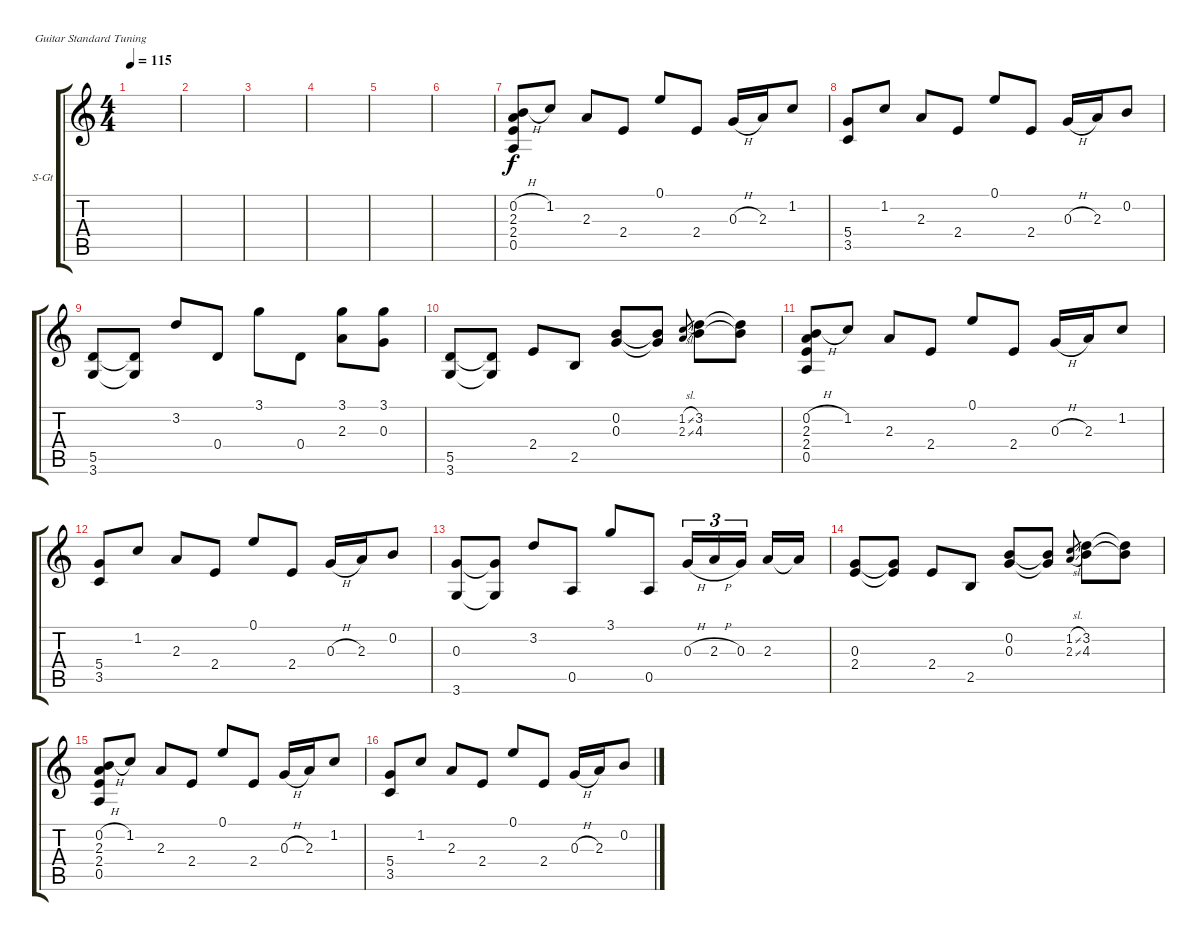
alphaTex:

\defaultSystemsLayout 4
\bracketExtendMode groupsimilarinstruments
\firstSystemTrackNameOrientation horizontal
\otherSystemsTrackNameOrientation horizontal
\track ("Steel Guitar" "S-Gt") {instrument acousticguitarsteel}
\staff {score tabs}
\tuning (E4 B3 G3 D3 A2 E2)
\ts (4 4)
\tempo 115
\clef g2
\ks c
|
|
|
|
|
|
(0.5 2.4 2.3 0.2{h}).8{dy f} 1.2.8 2.3.8 2.4.8 0.1.8 2.4.8 0.3{h}.16 2.3.16 1.2.8 |
(3.5 5.4).8 1.2.8 2.3.8 2.4.8 0.1.8 2.4.8 0.3{h}.16 2.3.16 0.2.8 |
(3.6 5.5).8 (3.6{t} 5.5{t}).8 3.2.8 0.4.8 3.1.8 0.4.8 (3.1 2.3).8 (0.3 3.1).8 |
(3.6 5.5).8 (3.6{t} 5.5{t}).8 2.4.8 2.5.8 (0.3 0.2).8 (0.3{t} 0.2{t}).8 (2.3{sl} 1.2{sl}).8{gr} (4.3 3.2).8 (4.3{t} 3.2{t}).8 |
(0.5 2.4 2.3 0.2{h}).8 1.2.8 2.3.8 2.4.8 0.1.8 2.4.8 0.3{h}.16 2.3.16 1.2.8 |
(3.5 5.4).8 1.2.8 2.3.8 2.4.8 0.1.8 2.4.8 0.3{h}.16 2.3.16 0.2.8 |
(0.3 3.6).8 (3.6{t} 0.3{t}).8 3.2.8 0.5.8 3.1.8 0.5.8 0.3{h}.16{tu (3 2)} 2.3{h}.16{tu (3 2)} 0.3.16{tu (3 2)} 2.3.16 2.3{t}.16 |
(2.4 0.3).8 (2.4{t} 0.3{t}).8 2.4.8 2.5.8 (0.3 0.2).8 (0.3{t} 0.2{t}).8 (1.2{sl} 2.3{sl}).8{gr} (3.2 4.3).8 (3.2{t} 4.3{t}).8 |
(0.5 2.4 2.3 0.2{h}).8 1.2.8 2.3.8 2.4.8 0.1.8 2.4.8 0.3{h}.16 2.3.16 1.2.8 |
(3.5 5.4).8 1.2.8 2.3.8 2.4.8 0.1.8 2.4.8 0.3{h}.16 2.3.16 0.2.8
